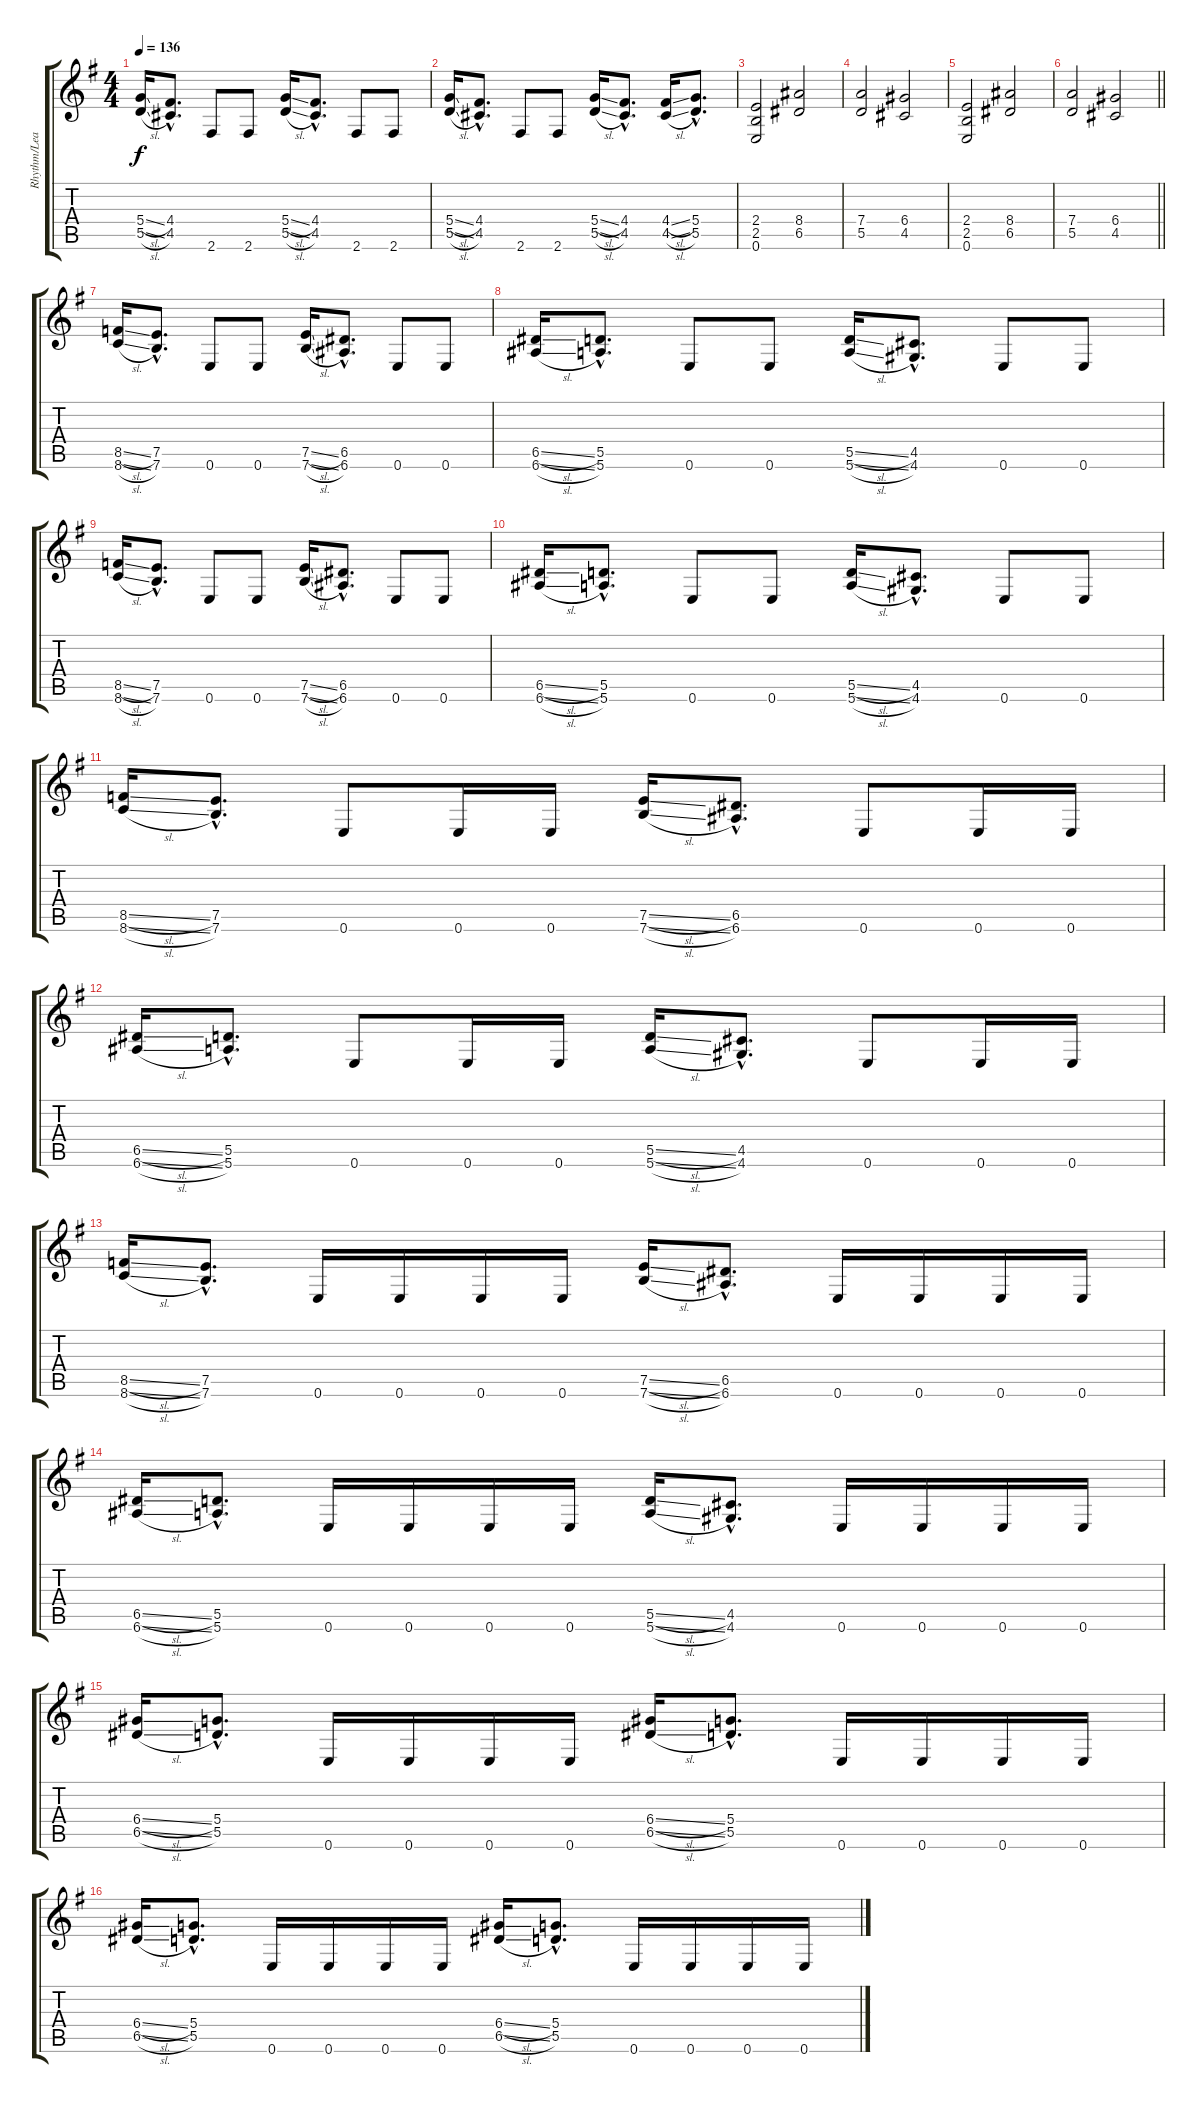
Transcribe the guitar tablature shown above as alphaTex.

\track ("Rhythm/Lead" "Rhythm/Lea") {instrument overdrivenguitar}
\staff {score tabs}
\tuning (E4 B3 G3 D3 A2 E2) {hide}
\ts (4 4)
\tempo 136
\clef g2
\ks eminor
(5.4{sl} 5.5{sl}).16{dy f} (4.4{hac} 4.5{hac}).8{d} 2.6.8 2.6.8 (5.4{sl} 5.5{sl}).16 (4.4{hac} 4.5{hac}).8{d} 2.6.8 2.6.8 |
(5.4{sl} 5.5{sl}).16 (4.4{hac} 4.5{hac}).8{d} 2.6.8 2.6.8 (5.4{sl} 5.5{sl}).16 (4.4{hac} 4.5{hac}).8{d} (4.4{sl} 4.5{sl}).16 (5.4{hac} 5.5{hac}).8{d} |
(2.4 2.5 0.6).2 (8.4 6.5).2 |
(7.4 5.5).2 (6.4 4.5).2 |
(2.4 2.5 0.6).2 (8.4 6.5).2 |
\barLineRight lightlight
(7.4 5.5).2 (6.4 4.5).2 |
(8.5{sl} 8.6{sl}).16 (7.5{hac} 7.6{hac}).8{d} 0.6.8 0.6.8 (7.5{sl} 7.6{sl}).16 (6.5{hac} 6.6{hac}).8{d} 0.6.8 0.6.8 |
(6.5{sl} 6.6{sl}).16 (5.5{hac} 5.6{hac}).8{d} 0.6.8 0.6.8 (5.5{sl} 5.6{sl}).16 (4.5{hac} 4.6{hac}).8{d} 0.6.8 0.6.8 |
(8.5{sl} 8.6{sl}).16 (7.5{hac} 7.6{hac}).8{d} 0.6.8 0.6.8 (7.5{sl} 7.6{sl}).16 (6.5{hac} 6.6{hac}).8{d} 0.6.8 0.6.8 |
(6.5{sl} 6.6{sl}).16 (5.5{hac} 5.6{hac}).8{d} 0.6.8 0.6.8 (5.5{sl} 5.6{sl}).16 (4.5{hac} 4.6{hac}).8{d} 0.6.8 0.6.8 |
(8.5{sl} 8.6{sl}).16 (7.5{hac} 7.6{hac}).8{d} 0.6.8 0.6.16 0.6.16 (7.5{sl} 7.6{sl}).16 (6.5{hac} 6.6{hac}).8{d} 0.6.8 0.6.16 0.6.16 |
(6.5{sl} 6.6{sl}).16 (5.5{hac} 5.6{hac}).8{d} 0.6.8 0.6.16 0.6.16 (5.5{sl} 5.6{sl}).16 (4.5{hac} 4.6{hac}).8{d} 0.6.8 0.6.16 0.6.16 |
(8.5{sl} 8.6{sl}).16 (7.5{hac} 7.6{hac}).8{d} 0.6.16 0.6.16 0.6.16 0.6.16 (7.5{sl} 7.6{sl}).16 (6.5{hac} 6.6{hac}).8{d} 0.6.16 0.6.16 0.6.16 0.6.16 |
(6.5{sl} 6.6{sl}).16 (5.5{hac} 5.6{hac}).8{d} 0.6.16 0.6.16 0.6.16 0.6.16 (5.5{sl} 5.6{sl}).16 (4.5{hac} 4.6{hac}).8{d} 0.6.16 0.6.16 0.6.16 0.6.16 |
(6.4{sl} 6.5{sl}).16 (5.4{hac} 5.5{hac}).8{d} 0.6.16 0.6.16 0.6.16 0.6.16 (6.4{sl} 6.5{sl}).16 (5.4{hac} 5.5{hac}).8{d} 0.6.16 0.6.16 0.6.16 0.6.16 |
(6.4{sl} 6.5{sl}).16 (5.4{hac} 5.5{hac}).8{d} 0.6.16 0.6.16 0.6.16 0.6.16 (6.4{sl} 6.5{sl}).16 (5.4{hac} 5.5{hac}).8{d} 0.6.16 0.6.16 0.6.16 0.6.16
